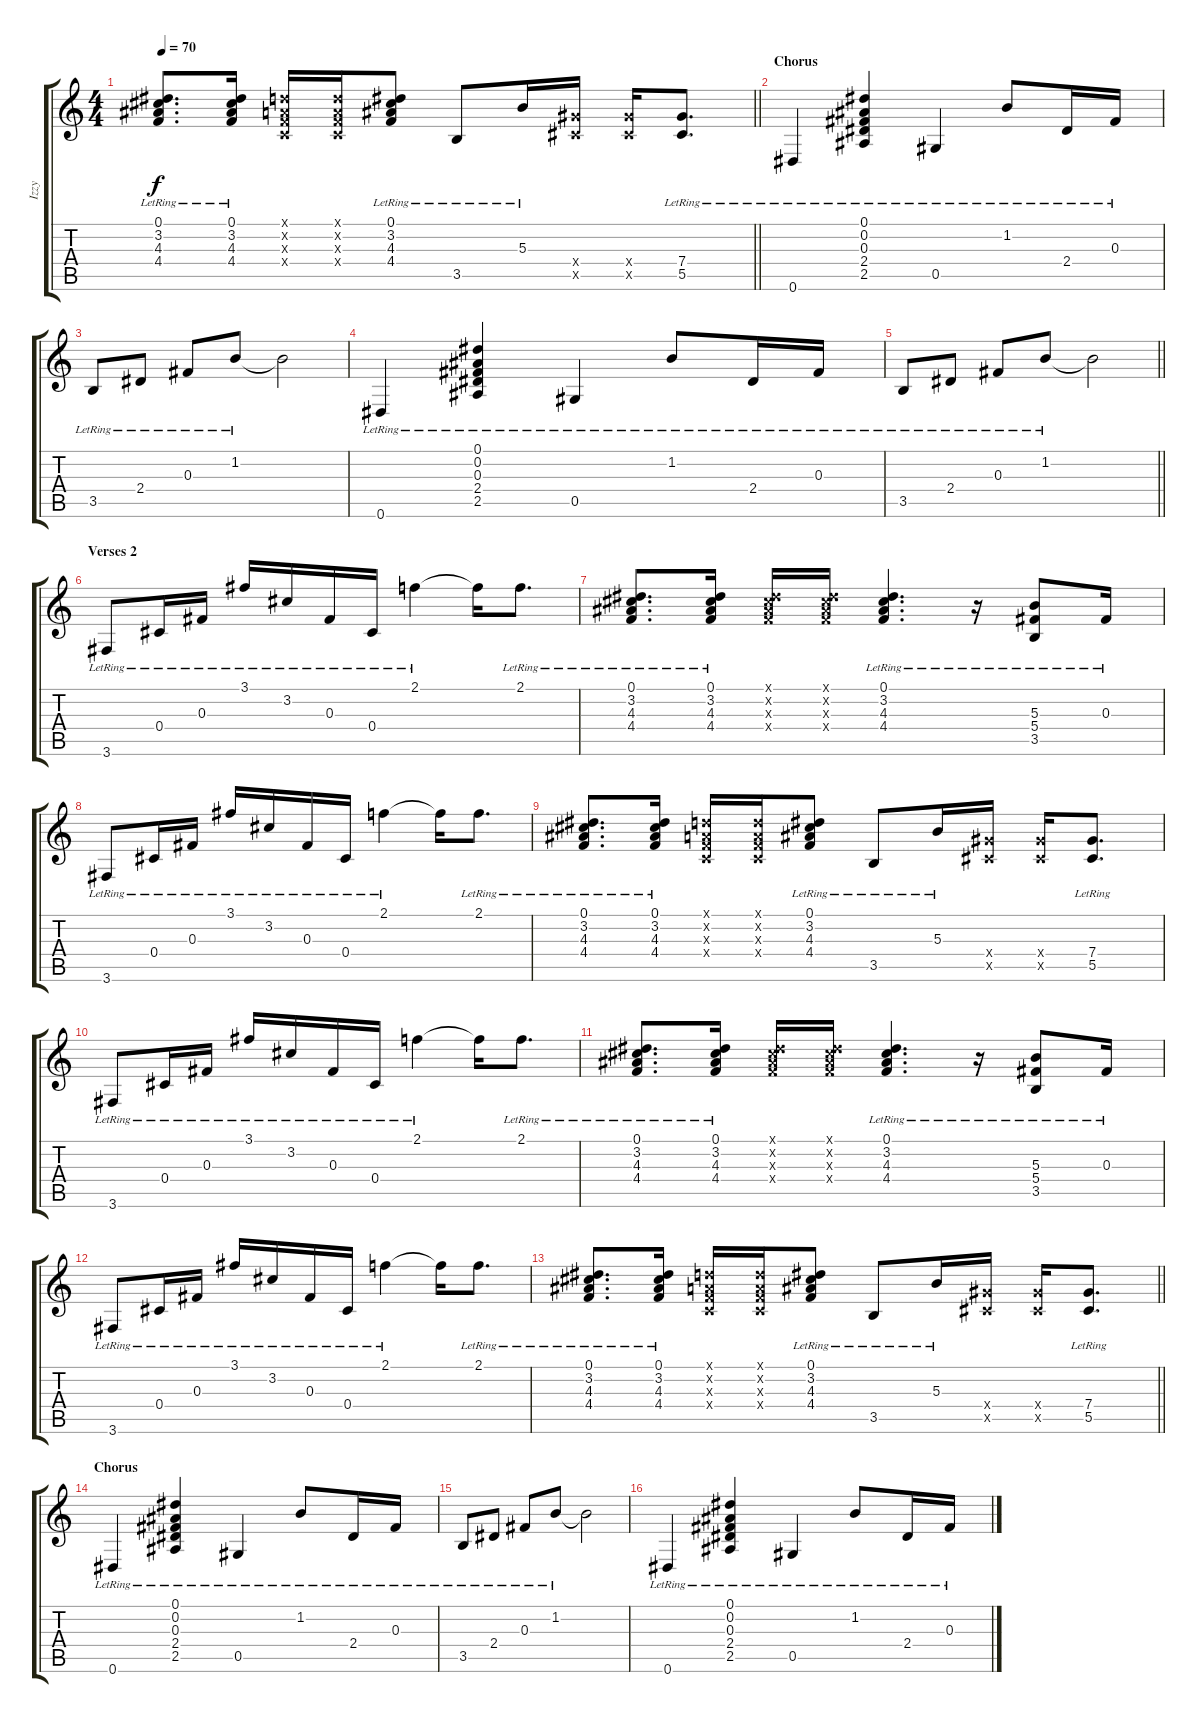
\track ("Izzy" "Izzy") {instrument electricguitarclean}
\staff {score tabs}
\tuning (Eb4 Bb3 Gb3 Db3 Ab2 Eb2) {hide}
\ts (4 4)
\tempo 70
\clef g2
\barLineRight lightlight
\ks c
(0.1{lr} 3.2{lr} 4.3{lr} 4.4{lr}).8{d dy f} (0.1{lr} 3.2{lr} 4.3{lr} 4.4{lr}).16 (-1.1{x} -1.2{x} -1.3{x} -1.4{x}).16 (-1.1{x} -1.2{x} -1.3{x} -1.4{x}).16 (0.1{lr} 3.2{lr} 4.3{lr} 4.4{lr}).8 3.5{lr}.8 5.3{lr}.16 (7.4{x} 5.5{x}).16 (7.4{x} 5.5{x}).16 (7.4{lr} 5.5{lr}).8{d} |
\section ("" "Chorus")
0.6{lr}.4 (0.1{lr} 0.2{lr} 0.3{lr} 2.4{lr} 2.5{lr}).4 0.5{lr}.4 1.2{lr}.8 2.4{lr}.16 0.3{lr}.16 |
3.5{lr}.8 2.4{lr}.8 0.3{lr}.8 1.2{lr}.8 1.2{t}.2 |
0.6{lr}.4 (0.1{lr} 0.2{lr} 0.3{lr} 2.4{lr} 2.5{lr}).4 0.5{lr}.4 1.2{lr}.8 2.4{lr}.16 0.3{lr}.16 |
\barLineRight lightlight
3.5{lr}.8 2.4{lr}.8 0.3{lr}.8 1.2{lr}.8 1.2{t}.2 |
\section ("" "Verses 2")
3.6{lr}.8 0.4{lr}.16 0.3{lr}.16 3.1{lr}.16 3.2{lr}.16 0.3{lr}.16 0.4{lr}.16 2.1{lr}.4 2.1{t}.16 2.1{lr}.8{d} |
(0.1{lr} 3.2{lr} 4.3{lr} 4.4{lr}).8{d} (0.1{lr} 3.2{lr} 4.3{lr} 4.4{lr}).16 (0.1{x} 3.2{x} 4.3{x} 4.4{x}).16 (0.1{x} 3.2{x} 4.3{x} 4.4{x}).16 (0.1{lr} 3.2{lr} 4.3{lr} 4.4{lr}).4{d} r.16 (5.3{lr} 5.4{lr} 3.5{lr}).8 0.3{lr}.16 |
3.6{lr}.8 0.4{lr}.16 0.3{lr}.16 3.1{lr}.16 3.2{lr}.16 0.3{lr}.16 0.4{lr}.16 2.1{lr}.4 2.1{t}.16 2.1{lr}.8{d} |
(0.1{lr} 3.2{lr} 4.3{lr} 4.4{lr}).8{d} (0.1{lr} 3.2{lr} 4.3{lr} 4.4{lr}).16 (-1.1{x} -1.2{x} -1.3{x} -1.4{x}).16 (-1.1{x} -1.2{x} -1.3{x} -1.4{x}).16 (0.1{lr} 3.2{lr} 4.3{lr} 4.4{lr}).8 3.5{lr}.8 5.3{lr}.16 (7.4{x} 5.5{x}).16 (7.4{x} 5.5{x}).16 (7.4{lr} 5.5{lr}).8{d} |
3.6{lr}.8 0.4{lr}.16 0.3{lr}.16 3.1{lr}.16 3.2{lr}.16 0.3{lr}.16 0.4{lr}.16 2.1{lr}.4 2.1{t}.16 2.1{lr}.8{d} |
(0.1{lr} 3.2{lr} 4.3{lr} 4.4{lr}).8{d} (0.1{lr} 3.2{lr} 4.3{lr} 4.4{lr}).16 (0.1{x} 3.2{x} 4.3{x} 4.4{x}).16 (0.1{x} 3.2{x} 4.3{x} 4.4{x}).16 (0.1{lr} 3.2{lr} 4.3{lr} 4.4{lr}).4{d} r.16 (5.3{lr} 5.4{lr} 3.5{lr}).8 0.3{lr}.16 |
3.6{lr}.8 0.4{lr}.16 0.3{lr}.16 3.1{lr}.16 3.2{lr}.16 0.3{lr}.16 0.4{lr}.16 2.1{lr}.4 2.1{t}.16 2.1{lr}.8{d} |
\barLineRight lightlight
(0.1{lr} 3.2{lr} 4.3{lr} 4.4{lr}).8{d} (0.1{lr} 3.2{lr} 4.3{lr} 4.4{lr}).16 (-1.1{x} -1.2{x} -1.3{x} -1.4{x}).16 (-1.1{x} -1.2{x} -1.3{x} -1.4{x}).16 (0.1{lr} 3.2{lr} 4.3{lr} 4.4{lr}).8 3.5{lr}.8 5.3{lr}.16 (7.4{x} 5.5{x}).16 (7.4{x} 5.5{x}).16 (7.4{lr} 5.5{lr}).8{d} |
\section ("" "Chorus")
0.6{lr}.4 (0.1{lr} 0.2{lr} 0.3{lr} 2.4{lr} 2.5{lr}).4 0.5{lr}.4 1.2{lr}.8 2.4{lr}.16 0.3{lr}.16 |
3.5{lr}.8 2.4{lr}.8 0.3{lr}.8 1.2{lr}.8 1.2{t}.2 |
0.6{lr}.4 (0.1{lr} 0.2{lr} 0.3{lr} 2.4{lr} 2.5{lr}).4 0.5{lr}.4 1.2{lr}.8 2.4{lr}.16 0.3{lr}.16
